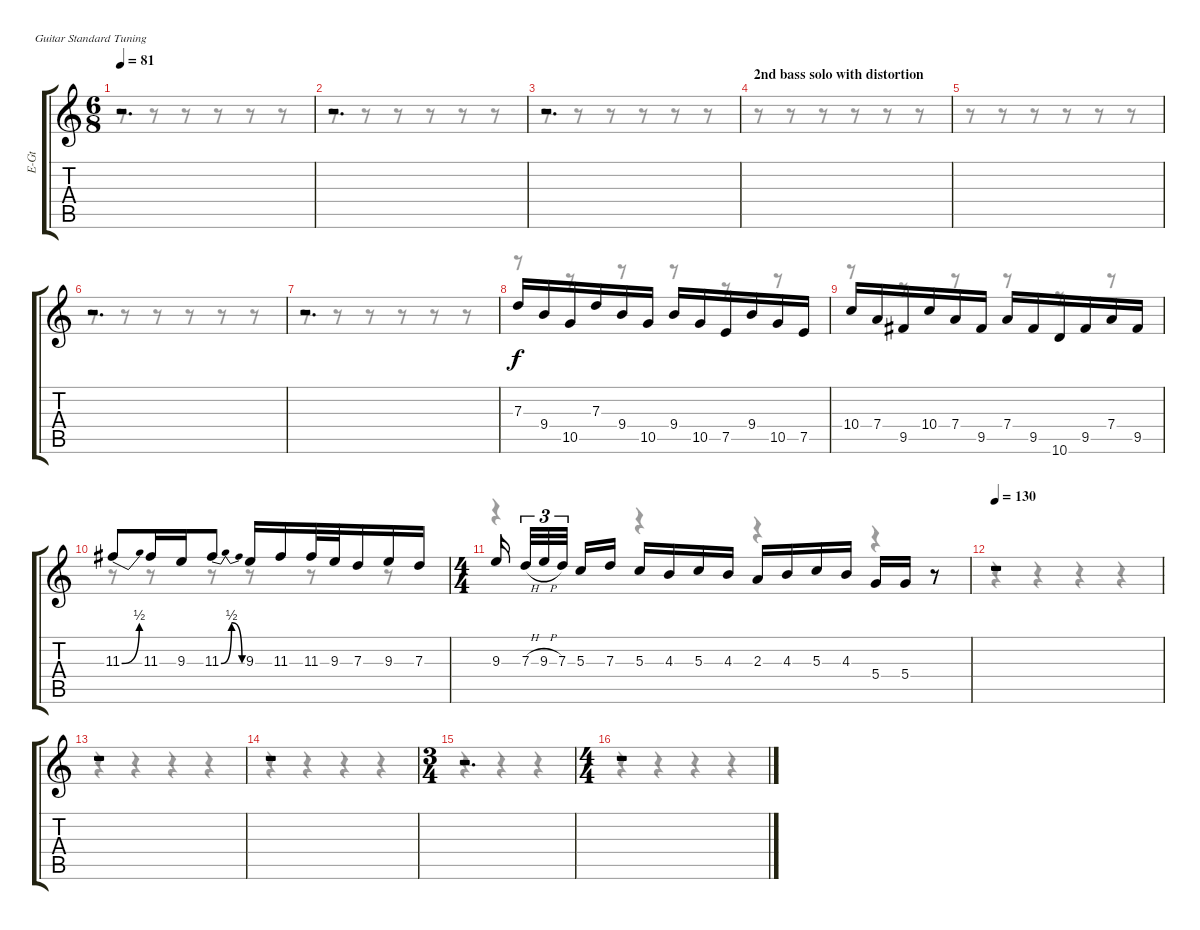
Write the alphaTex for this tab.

\bracketExtendMode groupsimilarinstruments
\track ("Backing Guitar" "E-Gt") {instrument distortionguitar}
\staff {score tabs}
\tuning (E4 B3 G3 D3 A2 E2)
\voice
\ts (6 8)
\tempo 81
\clef g2
\ks c
r.2{d dy f} |
r.2{d} |
r.2{d} |
\section ("" "2nd bass solo with distortion")
|
|
r.2{d} |
r.2{d} |
7.3.16 9.4.16 10.5.16 7.3.16 9.4.16 10.5.16 9.4.16 10.5.16 7.5.16 9.4.16 10.5.16 7.5.16 |
10.4.16 7.4.16 9.5{acc #}.16 10.4.16 7.4.16 9.5{acc #}.16 7.4.16 9.5{acc #}.16 10.6.16 9.5{acc #}.16 7.4.16 9.5{acc #}.16 |
11.3{be (bend 0 0 60 2) acc #}.8 11.3{acc #}.16 9.3.16 11.3{be (bendrelease 0 0 30 2 30 2 60 0) acc #}.8 9.3.16 11.3{acc #}.16 11.3{acc #}.32 9.3.32 7.3.16 9.3.16 7.3.16 |
\ts (4 4)
\beaming (8 2 2 2 2)
9.3.16 7.3{h}.32{tu (3 2)} 9.3{h}.32{tu (3 2)} 7.3.32{tu (3 2)} 5.3.16 7.3.16 5.3.16 4.3.16 5.3.16 4.3.16 2.3.16 4.3.16 5.3.16 4.3.16 5.4.16 5.4.16 r.8 |
\tempo 130
r.1 |
r.1 |
r.1 |
\ts (3 4)
\beaming (8 3 1 1 1)
r.2{d} |
\ts (4 4)
\beaming (8 2 2 2 2)
r.1
\voice
\clef g2
\ottava regular
\simile none
\ks c
r.8{dy mf} r.8 r.8 r.8 r.8 r.8 |
r.8 r.8 r.8 r.8 r.8 r.8 |
r.8 r.8 r.8 r.8 r.8 r.8 |
r.8 r.8 r.8 r.8 r.8 r.8 |
r.8 r.8 r.8 r.8 r.8 r.8 |
r.8 r.8 r.8 r.8 r.8 r.8 |
r.8 r.8 r.8 r.8 r.8 r.8 |
r.8 r.8 r.8 r.8 r.8 r.8 |
r.8 r.8 r.8 r.8 r.8 r.8 |
r.8 r.8 r.8 r.8 r.8 r.8 |
r.4 r.4 r.4 r.4 |
r.4 r.4 r.4 r.4 |
r.4 r.4 r.4 r.4 |
r.4 r.4 r.4 r.4 |
r.4 r.4 r.4 |
r.4 r.4 r.4 r.4
